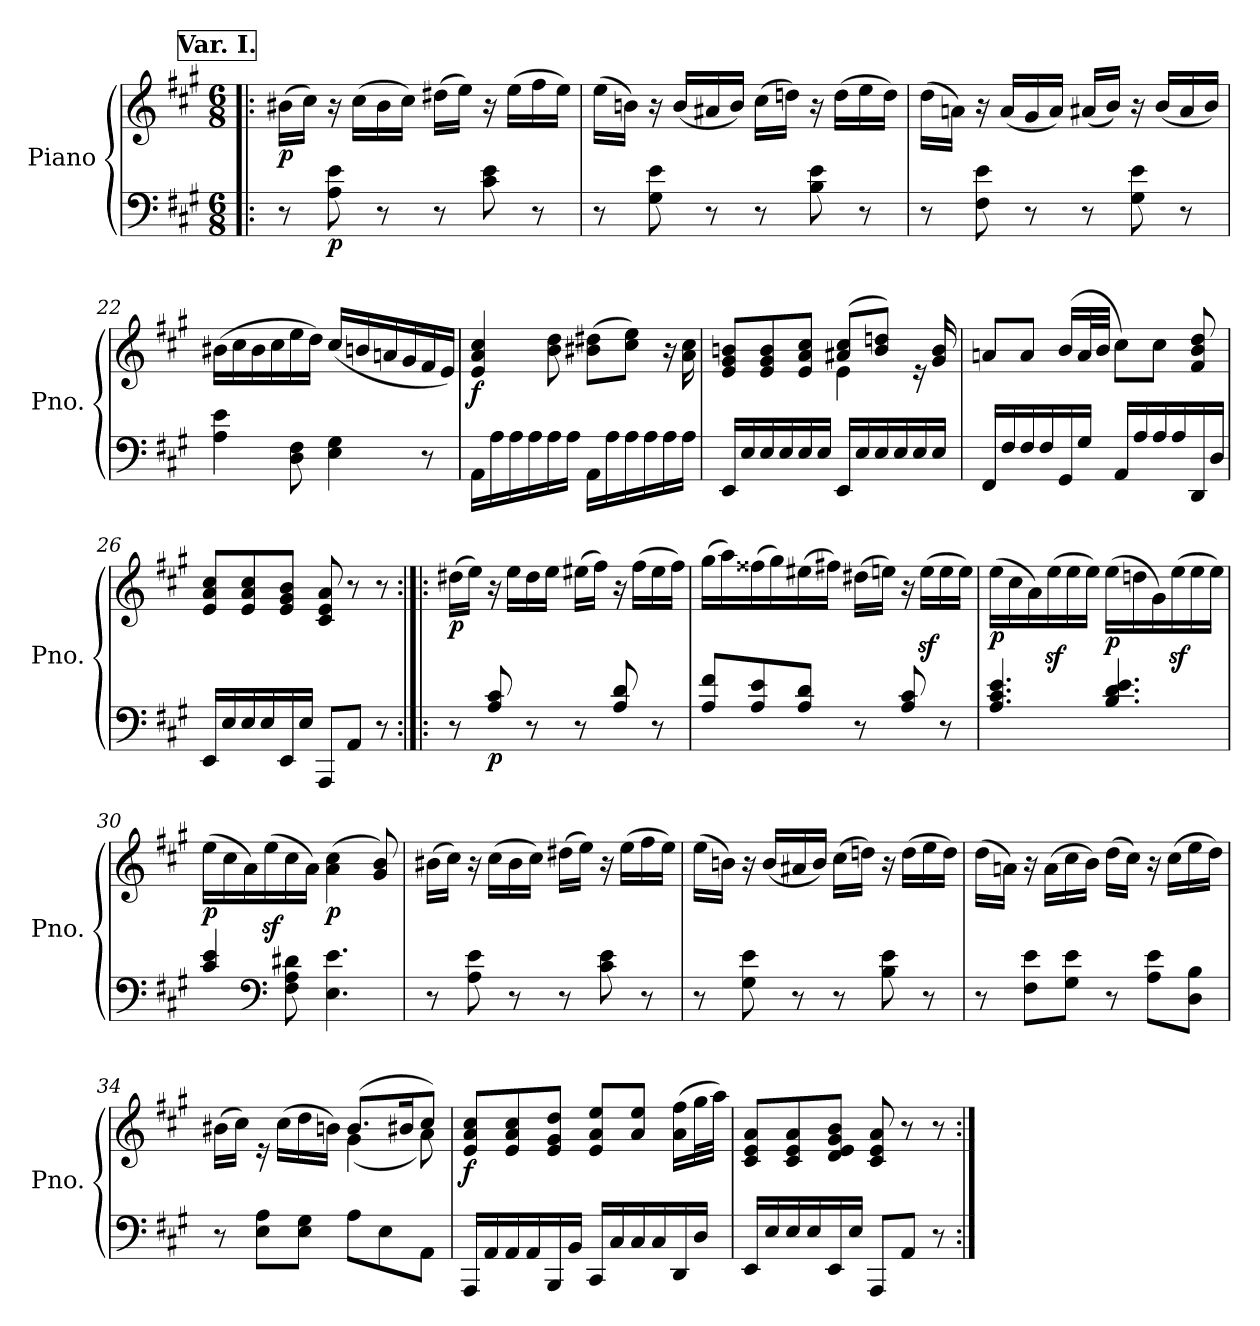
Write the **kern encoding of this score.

**kern	**kern	**dynam
*part1	*part1	*part1
*staff2	*staff1	*staff1/2
*I"Piano	*	*
*I'Pno.	*	*
!!LO:LB:g=z
*clefF4	*clefG2	*
*k[f#c#g#]	*k[f#c#g#]	*
*M6/8	*M6/8	*
!!LO:REH:place=s1:a:B:fs=14:t=Var. I.
=19!|:	=19!|:	=19!|:
!	!	!LO:DY:b
8r	(>16b#X\LL	p
.	16cc#\JJ)	.
!	!	!LO:DY:b=2
8A\ 8e\	16r	p
.	(>16cc#\LL	.
8r	16b#\	.
.	16cc#\JJ)	.
8r	(>16dd#X\LL	.
.	16ee\JJ)	.
8c#\ 8e\	16r	.
.	(>16ee\LL	.
8r	16ff#\	.
.	16ee\JJ)	.
=20	=20	=20
8r	(>16ee\LL	.
.	16bn\JJ)	.
8G#\ 8e\	16r	.
.	(<16b/LL	.
8r	16a#X/	.
.	16b/JJ)	.
8r	(>16cc#\LL	.
.	16ddn\JJ)	.
8B\ 8e\	16r	.
.	(>16dd\LL	.
8r	16ee\	.
.	16dd\JJ)	.
=21	=21	=21
8r	(>16dd\LL	.
.	16an\JJ)	.
8F#\ 8e\	16r	.
.	(<16a/LL	.
8r	16g#/	.
.	16a/JJ)	.
8r	(<16a#X/LL	.
.	16b/JJ)	.
8G#\ 8e\	16r	.
.	(<16b/LL	.
8r	16a#/	.
.	16b/JJ)	.
!!LO:LB:g=z
=22	=22	=22
4A\ 4e\	(>16b#X\LL	.
.	16cc#\	.
.	16b#\	.
.	16cc#\	.
8D\ 8F#\	16ee\	.
.	16dd\JJ)	.
4E\ 4G#\	(<16cc#/LL	.
.	16bn/	.
.	16an/	.
.	16g#/	.
8r	16f#/	.
.	16e/JJ)	.
=23	=23	=23
!	!	!LO:DY:b
16AA\LL	4e/ 4a/ 4cc#/	f
16A\	.	.
16A\	.	.
16A\	.	.
16A\	8b\ 8dd\	.
16A\JJ	.	.
16AA\LL	(>8b#X\ 8dd#X\L	.
16A\	.	.
16A\	8cc#\ 8ee\J)	.
16A\	.	.
16A\	16r	.
16A\JJ	16cc#\ 16a\	.
=24	=24	=24
*	*^	*
16EE/LL	8e/ 8g#/ 8bn/L	4.ryy	.
16E/	.	.	.
16E/	8e/ 8g#/ 8b/	.	.
16E/	.	.	.
16E/	8e/ 8a/ 8cc#/J	.	.
16E/JJ	.	.	.
16EE/LL	(>8a#X/ 8cc#/L	4e\	.
16E/	.	.	.
16E/	8b/ 8ddn/J)	.	.
16E/	.	.	.
16E/	16re	8ryy	.
16E/JJ	16g#/ 16b/	.	.
*	*v	*v	*
!!LO:LB:g=z
=25	=25	=25
16FF#/LL	8an/L	.
16F#/	.	.
16F#/	8a/J	.
16F#/	.	.
16GG#/	(<16b/LL	.
16G#/JJ	32a/L	.
.	32b/JJJ	.
16AA/LL	8cc#\L)	.
16A/	.	.
16A/	8cc#\J	.
16A/	.	.
16DD/	8f#/ 8b/ 8dd/	.
16D/JJ	.	.
=26	=26	=26
16EE/LL	8e/ 8a/ 8cc#/L	.
16E/	.	.
16E/	8e/ 8a/ 8cc#/	.
16E/	.	.
16EE/	8e/ 8g#/ 8b/J	.
16E/JJ	.	.
8AAA/L	8c#/ 8e/ 8a/	.
8AA/J	8r	.
8r	8r	.
=27:|!|:	=27:|!|:	=27:|!|:
!	!	!LO:DY:b
8r	(>16dd#X\LL	p
.	16ee\JJ)	.
!	!	!LO:DY:b=2
8A/ 8c#/	16r	p
.	16ee\LL	.
8r	16dd#\	.
.	16ee\JJ	.
8r	(>16ee#X\LL	.
.	16ff#\JJ)	.
8A/ 8d/	16r	.
.	(>16ff#\LL	.
8r	16ee#\	.
.	16ff#\JJ)	.
!!LO:PB:g=z
=28	=28	=28
8A/ 8f#/L	(>16gg#\LL	.
.	16aa\)	.
8A/ 8e/	(>16ff##X\	.
.	16gg#\)	.
8A/ 8d/J	(>16ee#X\	.
.	16ff#X\JJ)	.
8r	(>16dd#X\LL	.
.	16een\JJ)	.
8A/ 8c#/	16r	.
.	(>16eez<\LL	.
8r	16ee\	.
.	16ee\JJ)	.
=29	=29	=29
!	!	!LO:DY:b
4.A/ 4.c#/ 4.e/	(>16ee\LL	p
.	16cc#\	.
.	16a\)	.
.	(>16eez<\	.
.	16ee\	.
.	16ee\JJ)	.
!	!	!LO:DY:b
4.B/ 4.d/ 4.e/	(>16ee\LL	p
.	16ddn\	.
.	16g#\)	.
.	(>16eez<\	.
.	16ee\	.
.	16ee\JJ)	.
=30	=30	=30
!	!	!LO:DY:b
4c#/ 4e/	(>16ee\LL	p
.	16cc#\	.
.	16a\)	.
.	(>16eez<\	.
*clefF4	*	*
8F#\ 8A\ 8d#X\	16cc#\	.
.	16a\JJ)	.
!	!	!LO:DY:b
4.E\ 4.e\	(>4a\ 4cc#\	p
.	8g#/ 8b/)	.
!!LO:LB:g=z
=31	=31	=31
8r	(>16b#X\LL	.
.	16cc#\JJ)	.
8A\ 8e\	16r	.
.	(>16cc#\LL	.
8r	16b#\	.
.	16cc#\JJ)	.
8r	(>16dd#X\LL	.
.	16ee\JJ)	.
8c#\ 8e\	16r	.
.	(>16ee\LL	.
8r	16ff#\	.
.	16ee\JJ)	.
=32	=32	=32
8r	(>16ee\LL	.
.	16bn\JJ)	.
8G#\ 8e\	16r	.
.	(<16b/LL	.
8r	16a#X/	.
.	16b/JJ)	.
8r	(>16cc#\LL	.
.	16ddn\JJ)	.
8B\ 8e\	16r	.
.	(>16dd\LL	.
8r	16ee\	.
.	16dd\JJ)	.
=33	=33	=33
8r	(>16dd\LL	.
.	16an\JJ)	.
8F#\ 8e\L	16r	.
.	(>16a\LL	.
8G#\ 8e\J	16cc#\	.
.	16b\JJ)	.
8r	(>16dd\LL	.
.	16cc#\JJ)	.
8A\ 8e\L	16r	.
.	(>16cc#\LL	.
8D\ 8B\J	16ee\	.
.	16dd\JJ)	.
!!LO:LB:g=z
=34	=34	=34
*	*^	*
8r	(>16b#X\LL	4.ryy	.
.	16cc#\JJ)	.	.
8E\ 8A\L	16re	.	.
.	(>16cc#\LL	.	.
8E\ 8G#\J	16dd\	.	.
.	16bn\JJ)	.	.
8A\L	(>8.b/L	(<4g#\	.
8E\	.	.	.
.	16b#X/K	.	.
8AA\J	8cc#/J)	8a\)	.
=35	=35	=35	=35
!	!	!	!LO:DY:b
*	*v	*v	*
16AAA/LL	8e/ 8a/ 8cc#/L	f
16AA/	.	.
16AA/	8e/ 8a/ 8cc#/	.
16AA/	.	.
16BBB/	8e/ 8g#/ 8dd/J	.
16BB/JJ	.	.
16CC#/LL	8e/ 8a/ 8ee/L	.
16C#/	.	.
16C#/	8a/ 8ee/J	.
16C#/	.	.
16DD/	(>16a\ 16ff#\LL	.
16D/JJ	32gg#\L	.
.	32aa\JJJ)	.
=36	=36	=36
16EE/LL	8c#/ 8e/ 8a/L	.
16E/	.	.
16E/	8c#/ 8e/ 8a/	.
16E/	.	.
16EE/	8d/ 8e/ 8g#/ 8b/J	.
16E/JJ	.	.
8AAA/L	8c#/ 8e/ 8a/	.
8AA/J	8r	.
8r	8r	.
=:|!	=:|!	=:|!
*-	*-	*-
